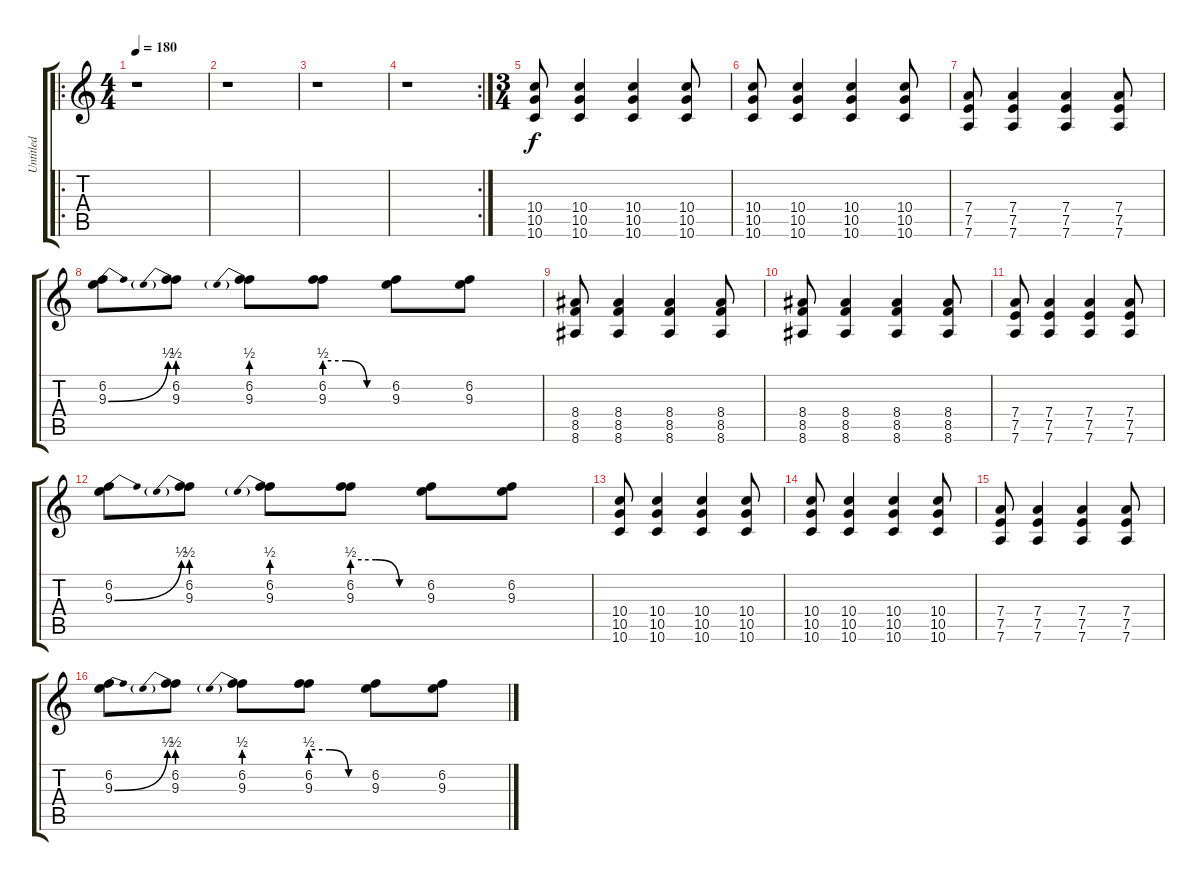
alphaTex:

\track ("Untitled" "Untitled") {instrument overdrivenguitar}
\staff {score tabs}
\tuning (E4 B3 G3 D3 A2 D2) {hide}
\ro
\ts (4 4)
\tempo 180
\clef g2
\ks c
r.1{dy f} |
r.1 |
r.1 |
\rc 2
r.1 |
\ts (3 4)
(10.4 10.5 10.6).8 (10.4 10.5 10.6).4 (10.4 10.5 10.6).4 (10.4 10.5 10.6).8 |
(10.4 10.5 10.6).8 (10.4 10.5 10.6).4 (10.4 10.5 10.6).4 (10.4 10.5 10.6).8 |
(7.4 7.5 7.6).8 (7.4 7.5 7.6).4 (7.4 7.5 7.6).4 (7.4 7.5 7.6).8 |
(6.2 9.3{be (bend 0 0 60 2)}).8 (6.2 9.3{be (prebend 0 2 60 2)}).8 (6.2 9.3{be (prebend 0 2 60 2)}).8 (6.2 9.3{be (custom 0 2 20 2 40 0 60 0)}).8 (6.2 9.3).8 (6.2 9.3).8 |
(8.4 8.5 8.6).8 (8.4 8.5 8.6).4 (8.4 8.5 8.6).4 (8.4 8.5 8.6).8 |
(8.4 8.5 8.6).8 (8.4 8.5 8.6).4 (8.4 8.5 8.6).4 (8.4 8.5 8.6).8 |
(7.4 7.5 7.6).8 (7.4 7.5 7.6).4 (7.4 7.5 7.6).4 (7.4 7.5 7.6).8 |
(6.2 9.3{be (bend 0 0 60 2)}).8 (6.2 9.3{be (prebend 0 2 60 2)}).8 (6.2 9.3{be (prebend 0 2 60 2)}).8 (6.2 9.3{be (custom 0 2 20 2 40 0 60 0)}).8 (6.2 9.3).8 (6.2 9.3).8 |
(10.4 10.5 10.6).8 (10.4 10.5 10.6).4 (10.4 10.5 10.6).4 (10.4 10.5 10.6).8 |
(10.4 10.5 10.6).8 (10.4 10.5 10.6).4 (10.4 10.5 10.6).4 (10.4 10.5 10.6).8 |
(7.4 7.5 7.6).8 (7.4 7.5 7.6).4 (7.4 7.5 7.6).4 (7.4 7.5 7.6).8 |
(6.2 9.3{be (bend 0 0 60 2)}).8 (6.2 9.3{be (prebend 0 2 60 2)}).8 (6.2 9.3{be (prebend 0 2 60 2)}).8 (6.2 9.3{be (custom 0 2 20 2 40 0 60 0)}).8 (6.2 9.3).8 (6.2 9.3).8
